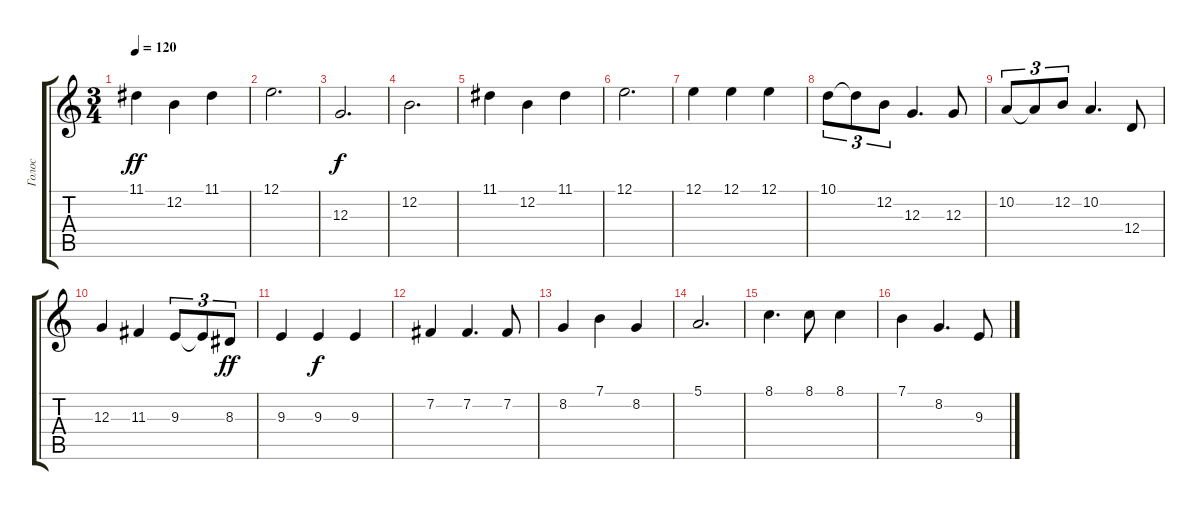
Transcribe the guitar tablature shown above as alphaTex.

\track ("Голос" "Голос") {instrument fx5brightness}
\staff {score tabs}
\tuning (E4 B3 G3 D3 A2 E2) {hide}
\ts (3 4)
\tempo 120
\clef g2
\ks c
11.1.4{dy ff} 12.2.4 11.1.4 |
12.1.2{d} |
12.3.2{d dy f} |
12.2.2{d} |
11.1.4 12.2.4 11.1.4 |
12.1.2{d} |
12.1.4 12.1.4 12.1.4 |
10.1.8{tu (3 2)} 10.1{t}.8{tu (3 2)} 12.2.8{tu (3 2)} 12.3.4{d} 12.3.8 |
10.2.8{tu (3 2)} 10.2{t}.8{tu (3 2)} 12.2.8{tu (3 2)} 10.2.4{d} 12.4.8 |
12.3.4 11.3.4 9.3.8{tu (3 2)} 9.3{t}.8{tu (3 2)} 8.3.8{tu (3 2) dy ff} |
9.3.4 9.3.4{dy f} 9.3.4 |
7.2.4 7.2.4{d} 7.2.8 |
8.2.4 7.1.4 8.2.4 |
5.1.2{d} |
8.1.4{d} 8.1.8 8.1.4 |
7.1.4 8.2.4{d} 9.3.8
